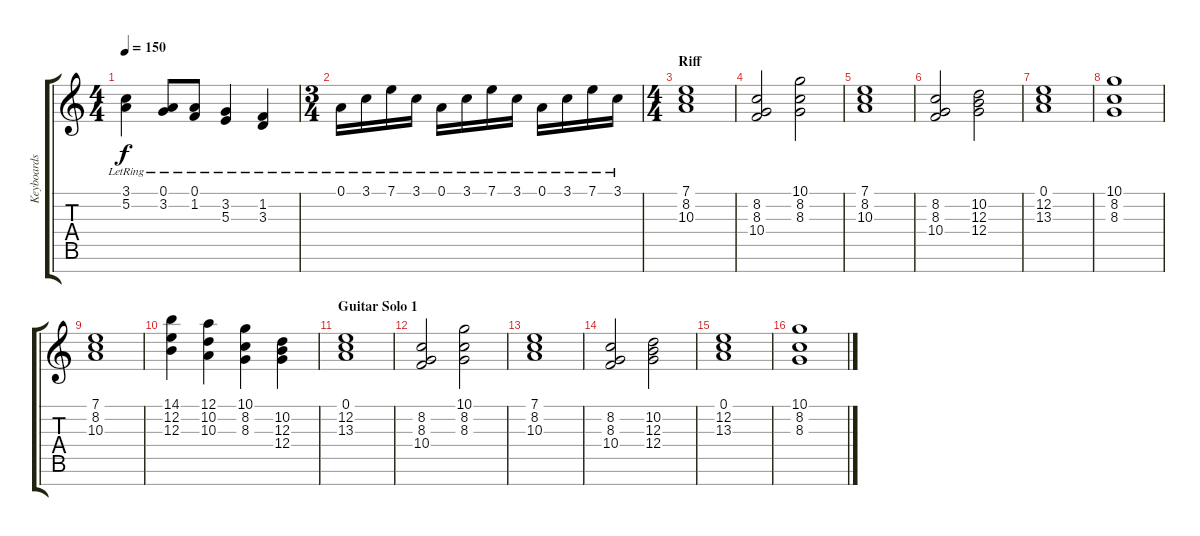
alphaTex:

\track ("Keyboards 2" "Keyboards ") {instrument harpsichord}
\staff {score tabs}
\tuning (A4 E4 B3 G3 D3 A2 E2) {hide}
\ts (4 4)
\tempo 150
\clef g2
\ks c
(3.1{lr} 5.2{lr}).4{dy f} (0.1{lr} 3.2{lr}).8 (0.1{lr} 1.2{lr}).8 (3.2{lr} 5.3{lr}).4 (1.2{lr} 3.3{lr}).4 |
\ts (3 4)
0.1{lr}.16{volume 16} 3.1{lr}.16 7.1{lr}.16 3.1{lr}.16 0.1{lr}.16 3.1{lr}.16 7.1{lr}.16 3.1{lr}.16 0.1{lr}.16 3.1{lr}.16 7.1{lr}.16 3.1{lr}.16 |
\ts (4 4)
\section ("" "Riff")
\ks aminor
(7.1 8.2 10.3).1{volume 13} |
(8.2 8.3 10.4).2 (10.1 8.2 8.3).2 |
(7.1 8.2 10.3).1 |
(8.2 8.3 10.4).2 (10.2 12.3 12.4).2 |
(0.1 12.2 13.3).1 |
(10.1 8.2 8.3).1 |
(7.1 8.2 10.3).1 |
(14.1 12.2 12.3).4 (12.1 10.2 10.3).4 (10.1 8.2 8.3).4 (10.2 12.3 12.4).4 |
\section ("" "Guitar Solo 1 ")
(0.1 12.2 13.3).1 |
(8.2 8.3 10.4).2 (10.1 8.2 8.3).2 |
(7.1 8.2 10.3).1 |
(8.2 8.3 10.4).2 (10.2 12.3 12.4).2 |
(0.1 12.2 13.3).1 |
(10.1 8.2 8.3).1
